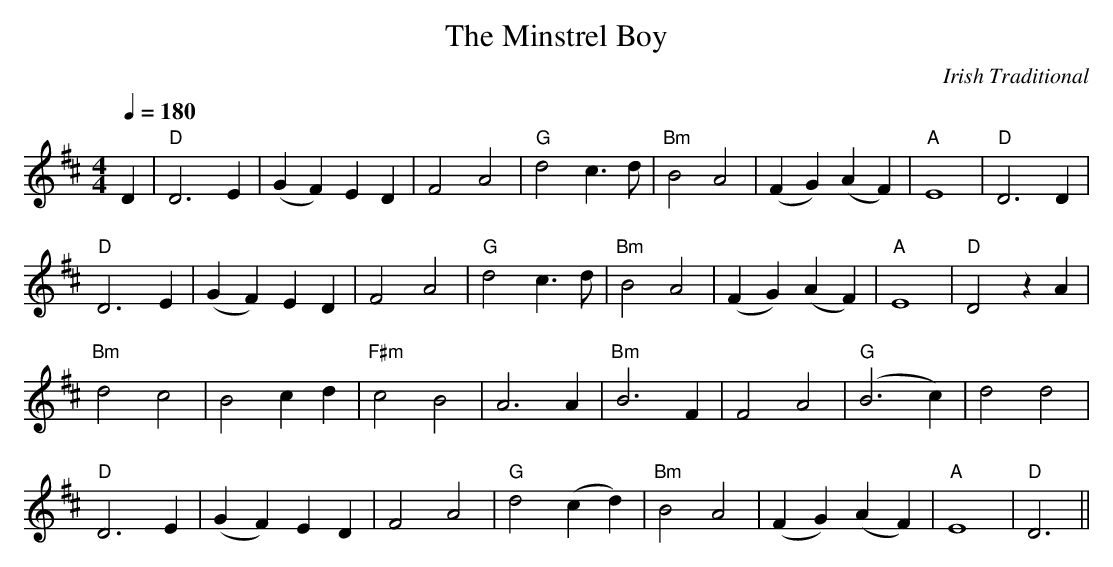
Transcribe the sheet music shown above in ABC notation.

X:1
T: The Minstrel Boy
C: Irish Traditional
M: 4/4
Q: 1/4 = 180
L: 1/4
K: D major treble
 D | "D" D3 E | (G F) E D | F2 A2 | "G" d2 c3/2 d/2 | "Bm" B2 A2 | (F G) (A F) | "A" E4 | "D" D3 D |
 "D" D3 E | (G F) E D | F2 A2 | "G" d2 c3/2 d/2 | "Bm" B2 A2 | (F G) (A F) | "A" E4 | "D" D2 z A |
 "Bm" d2 c2 | B2 c d | "F#m" c2 B2 | A3 A | "Bm" B3 F | F2 A2 | "G" (B3 c) | d2 d2 |
 "D" D3 E | (G F) E D | F2 A2 | "G" d2 (c d) | "Bm" B2 A2 | (F G) (A F) | "A" E4 | "D" D3 ||
